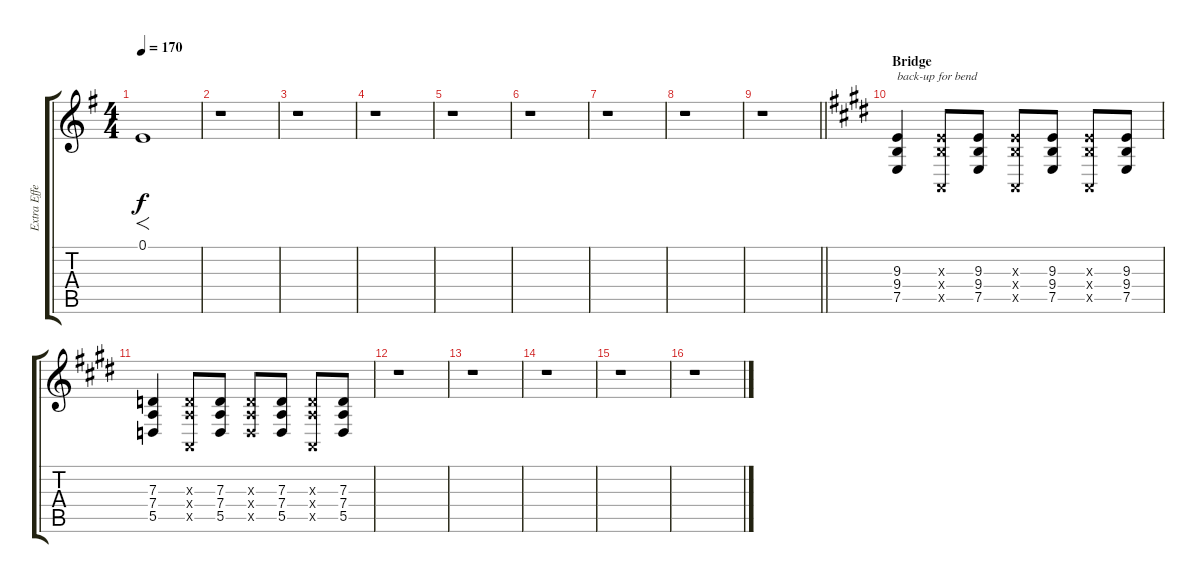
\track ("Extra Effects" "Extra Effe") {instrument reversecymbal}
\staff {score tabs}
\tuning (E4 B3 G3 D3 A2 E2) {hide}
\ts (4 4)
\tempo 170
\clef g2
\ks eminor
0.1.1{f dy f volume 16 instrument reversecymbal} |
r.1 |
r.1 |
r.1 |
r.1 |
r.1 |
r.1 |
r.1 |
\barLineRight lightlight
r.1 |
\section ("" "Bridge")
\ks e
(9.3 9.4 7.5).4{txt "back-up for bend" volume 16 balance 16 instrument distortionguitar} (9.3{x} 9.4{x} 0.5{x}).8 (9.3 9.4 7.5).8 (9.3{x} 9.4{x} 0.5{x}).8 (9.3 9.4 7.5).8 (9.3{x} 9.4{x} 0.5{x}).8 (9.3 9.4 7.5).8 |
(7.3 7.4 5.5).4 (7.3{x} 7.4{x} 0.5{x}).8 (7.3 7.4 5.5).8 (7.3{x} 7.4{x} 5.5{x}).8 (7.3 7.4 5.5).8 (7.3{x} 7.4{x} 0.5{x}).8 (7.3 7.4 5.5).8 |
r.1 |
r.1 |
r.1 |
r.1 |
r.1
